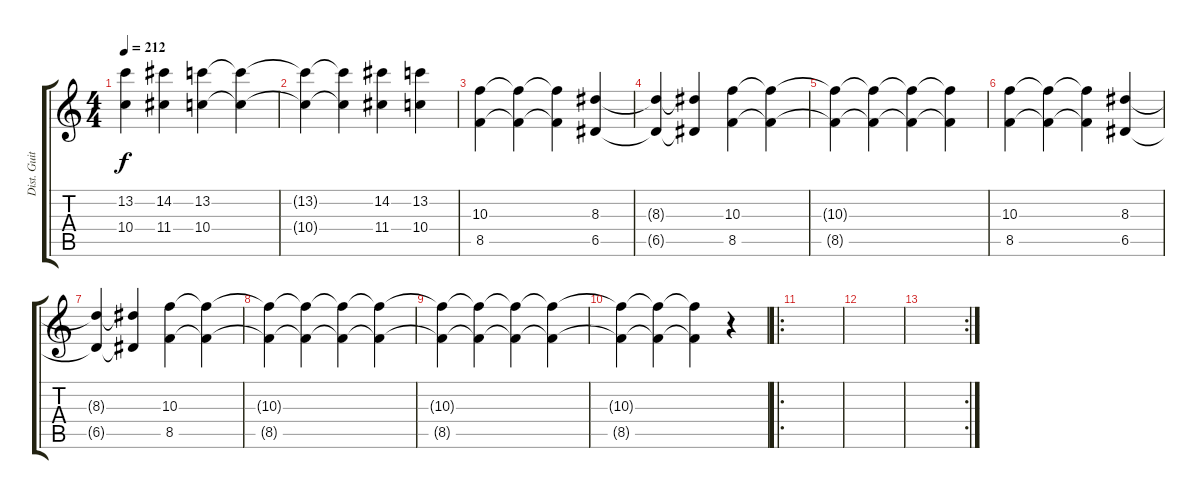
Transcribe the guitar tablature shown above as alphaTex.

\track ("Dist. Guitar" "Dist. Guit") {instrument distortionguitar}
\staff {score tabs}
\tuning (E4 B3 G3 D3 A2 E2) {hide}
\ts (4 4)
\tempo 212
\clef g2
\ks c
(13.2 10.4).4{dy f} (14.2 11.4).4 (13.2 10.4).4 (13.2{t} 10.4{t}).4 |
(13.2{t} 10.4{t}).4 (13.2{t} 10.4{t}).4 (14.2 11.4).4 (13.2 10.4).4 |
(10.3 8.5).4 (10.3{t} 8.5{t}).4 (10.3{t} 8.5{t}).4 (8.3 6.5).4 |
(8.3{t} 6.5{t}).4 (8.3{t} 6.5{t}).4 (10.3 8.5).4 (10.3{t} 8.5{t}).4 |
(10.3{t} 8.5{t}).4 (10.3{t} 8.5{t}).4 (10.3{t} 8.5{t}).4 (10.3{t} 8.5{t}).4 |
(10.3 8.5).4 (10.3{t} 8.5{t}).4 (10.3{t} 8.5{t}).4 (8.3 6.5).4 |
(8.3{t} 6.5{t}).4 (8.3{t} 6.5{t}).4 (10.3 8.5).4 (10.3{t} 8.5{t}).4 |
(10.3{t} 8.5{t}).4 (10.3{t} 8.5{t}).4 (10.3{t} 8.5{t}).4 (10.3{t} 8.5{t}).4 |
(10.3{t} 8.5{t}).4 (10.3{t} 8.5{t}).4 (10.3{t} 8.5{t}).4 (10.3{t} 8.5{t}).4 |
(10.3{t} 8.5{t}).4 (10.3{t} 8.5{t}).4 (10.3{t} 8.5{t}).4 r.4 |
\ro
|
|
\rc 2
